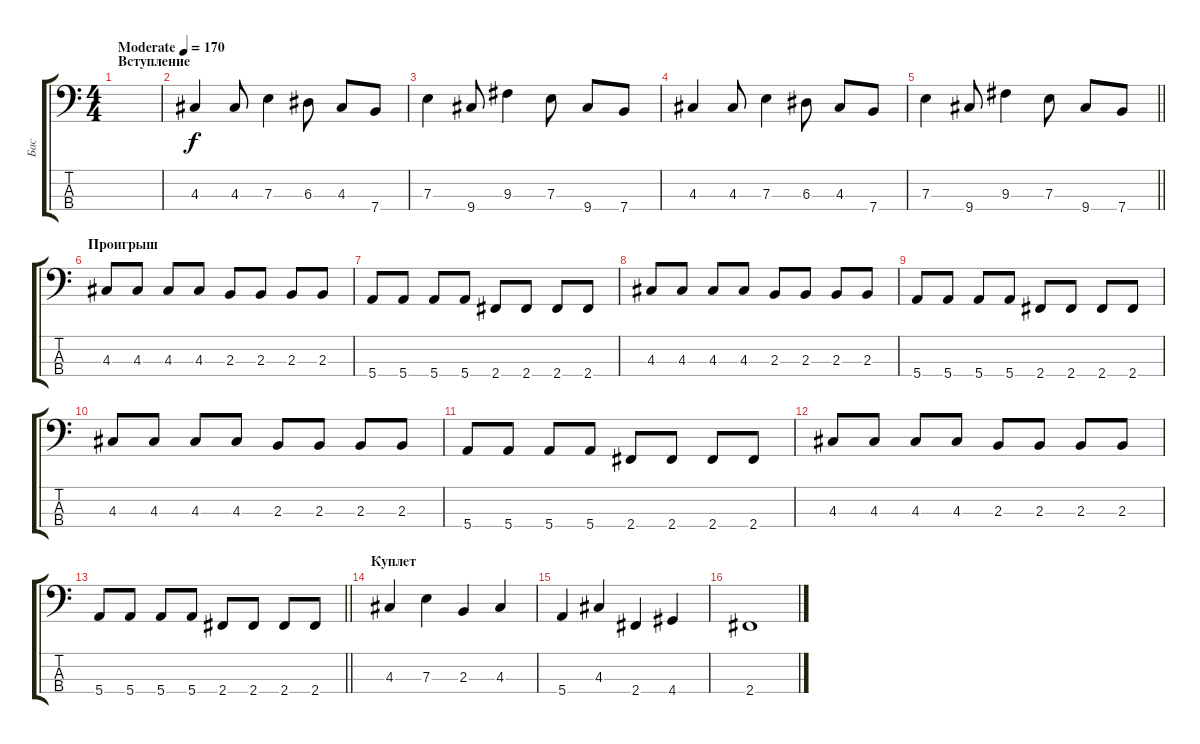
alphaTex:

\track ("Бас" "Бас") {instrument electricbassfinger}
\staff {score tabs}
\tuning (G2 D2 A1 E1) {hide}
\ts (4 4)
\section ("" "Вступление")
\tempo (170 "Moderate")
\clef f4
\ks c
|
4.3.4 4.3.8 7.3.4 6.3.8 4.3.8 7.4.8 |
7.3.4 9.4.8 9.3.4 7.3.8 9.4.8 7.4.8 |
4.3.4 4.3.8 7.3.4 6.3.8 4.3.8 7.4.8 |
\barLineRight lightlight
7.3.4 9.4.8 9.3.4 7.3.8 9.4.8 7.4.8 |
\section ("" "Проигрыш")
4.3.8 4.3.8 4.3.8 4.3.8 2.3.8 2.3.8 2.3.8 2.3.8 |
5.4.8 5.4.8 5.4.8 5.4.8 2.4.8 2.4.8 2.4.8 2.4.8 |
4.3.8 4.3.8 4.3.8 4.3.8 2.3.8 2.3.8 2.3.8 2.3.8 |
5.4.8 5.4.8 5.4.8 5.4.8 2.4.8 2.4.8 2.4.8 2.4.8 |
4.3.8 4.3.8 4.3.8 4.3.8 2.3.8 2.3.8 2.3.8 2.3.8 |
5.4.8 5.4.8 5.4.8 5.4.8 2.4.8 2.4.8 2.4.8 2.4.8 |
4.3.8 4.3.8 4.3.8 4.3.8 2.3.8 2.3.8 2.3.8 2.3.8 |
\barLineRight lightlight
5.4.8 5.4.8 5.4.8 5.4.8 2.4.8 2.4.8 2.4.8 2.4.8 |
\section ("" "Куплет")
4.3.4 7.3.4 2.3.4 4.3.4 |
5.4.4 4.3.4 2.4.4 4.4.4 |
2.4.1
